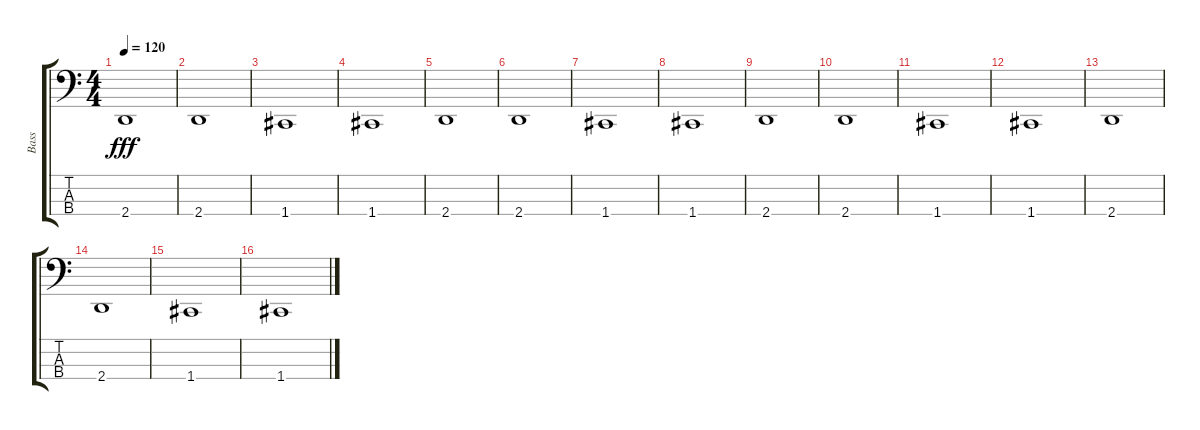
\track ("Bass" "Bass") {instrument electricbassfinger}
\staff {score tabs}
\tuning (Eb2 Bb1 F1 C1) {hide}
\ts (4 4)
\tempo 120
\clef f4
\ks c
2.4.1{dy fff} |
2.4.1 |
1.4.1 |
1.4.1 |
2.4.1 |
2.4.1 |
1.4.1 |
1.4.1 |
2.4.1 |
2.4.1 |
1.4.1 |
1.4.1 |
2.4.1 |
2.4.1 |
1.4.1 |
1.4.1
